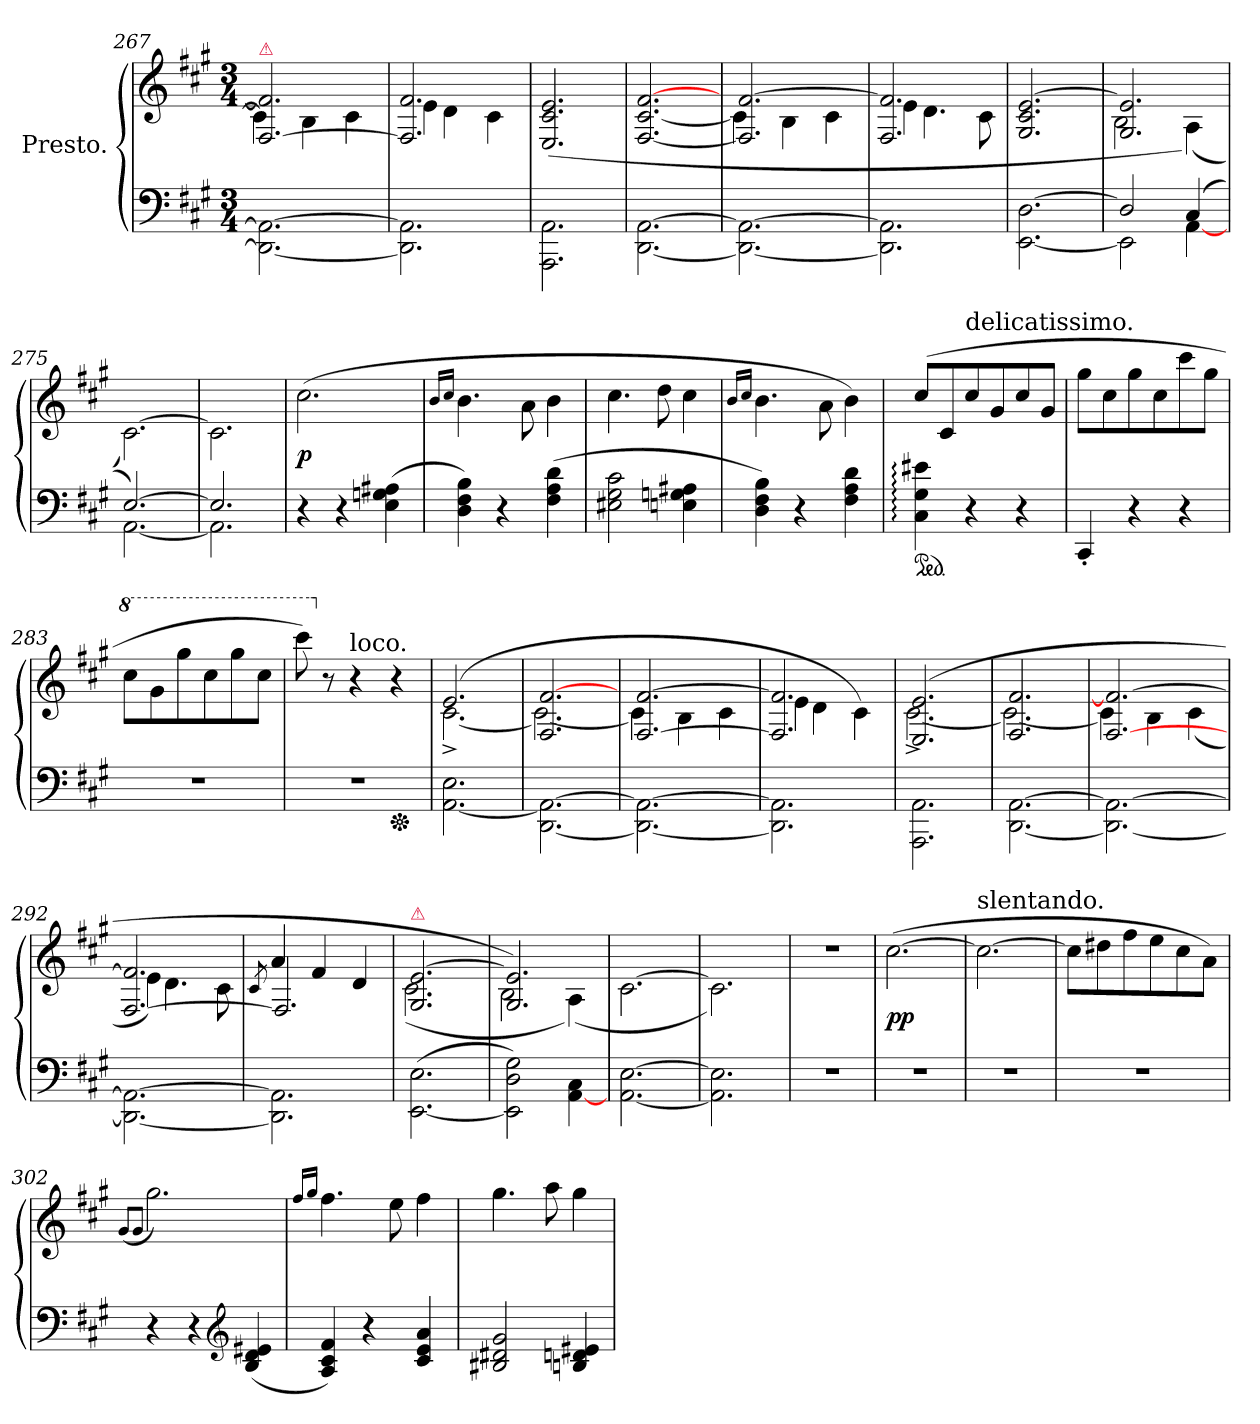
**kern	**kern	**dynam
*part1	*part1	*part1
*staff2	*staff1	*staff1/2
*I"Presto.	*	*
*clefF4	*clefG2	*
*k[f#c#g#]	*k[f#c#g#]	*
*M3/4	*M3/4	*
=267	=267	=267
*	*^	*
!	!LO:TX:a:color=crimson:t=⚠	!	!
2.DD_\ 2.AA_\	[2.F#/ 2.f#]/	4c#\]	.
.	.	4B\	.
.	.	4c#\	.
=268	=268	=268	=268
2.DD]\ 2.AA]\	2.F#]/ 2.f#/	4e\	.
.	.	4d\	.
.	.	4c#\	.
*	*v	*v	*
=269	=269	=269
2.AAA\ 2.AA\	(>2.E/ 2.c#/ 2.e/	.
=270	=270	=270
[2.DD\ [<2.AA\	[2.F#/ [2.c#/ [>2.f#/	.
=271	=271	=271
*	*^	*
2.DD_\ 2.AA_\	2.F#]/ [2.f#/	4c#\]	.
.	.	4B\	.
.	.	4c#\	.
=272	=272	=272	=272
2.DD]\ 2.AA]\	2.F#/ 2.f#]/	4e\	.
.	.	4.d\	.
.	.	8c#\	.
*	*v	*v	*
=273	=273	=273
[2.EE\ [2.D\	2.G#/ 2.c#/ [2.e/	.
=274	=274	=274
*^	*^	*
2D]	2EE]	2.G#/ 2.e]/	2B	.
(4C#	[<4AA	.	(>4A)	.
*	*	*v	*v	*
=275	=275	=275	=275
[2.E)	[2.AA	[2.c#\)	.
=276	=276	=276	=276
2.E]	2.AA]	2.c#\]	.
*v	*v	*	*
=277	=277	=277
4r	(>2.cc#	p
4r	.	.
(4E 4Gn 4A#X	.	.
=278	=278	=278
.	16qqb/LL	.
.	16qqcc#/JJ	.
4D 4F# 4B)	4.b	.
4r	.	.
.	8a\	.
(>4F# 4A 4d	4b	.
=279	=279	=279
2E#X 2G# 2c#	4.cc#	.
.	8dd	.
4En 4Gn 4A#X	4cc#	.
=280	=280	=280
.	16qqb/LL	.
.	16qqcc#/JJ	.
4D 4F# 4B)	4.b	.
4r	.	.
.	8a\	.
4F# 4A 4d	4b)	.
=281	=281	=281
*ped	*	*
4C#: 4G#: 4e#X:	(>8cc#L	.
.	8c#	.
!	!LO:TX:a:t=delicatissimo.	!
4r	8cc#	.
.	8g#	.
4r	8cc#	.
.	8g#J	.
=282	=282	=282
4CC#'	8gg#L	.
.	8cc#	.
4r	8gg#	.
.	8cc#	.
4r	8ccc#	.
.	8gg#J	.
=283	=283	=283
*	*8va	*
2.rF	8ccc#\L	.
.	8gg#	.
.	8ggg#	.
.	8ccc#	.
.	8ggg#	.
.	8ccc#J	.
=284	=284	=284
2.rF	8cccc#)	.
*	*X8va	*
.	8r	.
!	!LO:TX:a:t=loco.	!
.	4r	.
*Xped	*	*
.	4r	.
=285	=285	=285
*	*^	*
[<2.AA\ 2.E\	(>2.e	[<2.c#^	.
=286	=286	=286	=286
[2.DD\ 2.AA_<\	2.F#/ [>2.f#/	2.c#\_	.
=287	=287	=287	=287
2.DD_\ 2.AA_\	[2.F#/ [2.f#/	4c#\]	.
.	.	4B\	.
.	.	4c#\	.
=288	=288	=288	=288
2.DD]\ 2.AA]\	2.F#]/ 2.f#]/	4e\	.
.	.	4d\	.
.	.	4c#\)	.
=289	=289	=289	=289
2.AAA\ 2.AA\	(>2.E/ 2.e/	[<2.c#^<\	.
=290	=290	=290	=290
[2.DD\ [<2.AA\	2.F#/ 2.f#/	2.c#\_	.
=291	=291	=291	=291
2.DD_\ 2.AA_<\	[>2.F#/ 2.f#_/	4c#\]	.
.	.	4B\	.
.	.	(<4c#\	.
=292	=292	=292	=292
2.DD_\ 2.AA_\	[2.F#/ 2.f#]/	4e\)	.
.	.	4.d\	.
.	.	8c#\	.
=293	=293	=293	=293
.	8qc#/	.	.
2.DD]\ 2.AA]\	4a/	2.F#/]	.
.	4f#/	.	.
.	4d/	.	.
=294	=294	=294	=294
!	!LO:TX:a:color=crimson:t=⚠	!	!
(<[2.EE\ 2.E\	2.G#/ [2.e/	(>2.c#\	.
=295	=295	=295	=295
2EE]\ 2D\ 2G#\)	2.G#/ 2.e]/)	2B	.
[4AA\ 4C#\	.	(>4A)	.
*	*v	*v	*
=296	=296	=296
[2.AA\ [2.E\	[2.c#\	.
=297	=297	=297
2.AA]\ 2.E]\	2.c#\])	.
=298	=298	=298
2.rF	2.rdd	.
=299	=299	=299
2.rF	(>[2.cc#	pp
=300	=300	=300
!	!LO:TX:a:t=slentando.	!
2.rF	2.cc#_	.
=301	=301	=301
2.rF	8cc#L]	.
.	8dd#X	.
.	8ff#	.
.	8ee	.
.	8cc#	.
.	8aJ)	.
=302	=302	=302
.	(>8qqg#/L	.
.	8qqg#/J	.
4r	2.gg#)	.
4r	.	.
*clefG2	*	*
(4B 4d 4e#X	.	.
=303	=303	=303
.	16qqff#/LL	.
.	16qqgg#/JJ	.
4A 4c# 4f#)	4.ff#	.
4r	.	.
.	8ee	.
4c# 4e 4a	4ff#	.
=304	=304	=304
2B#X 2d#X 2g#	4.gg#	.
.	8aa	.
4Bn 4dn 4e#X	4gg#	.
=	=	=
*-	*-	*-
